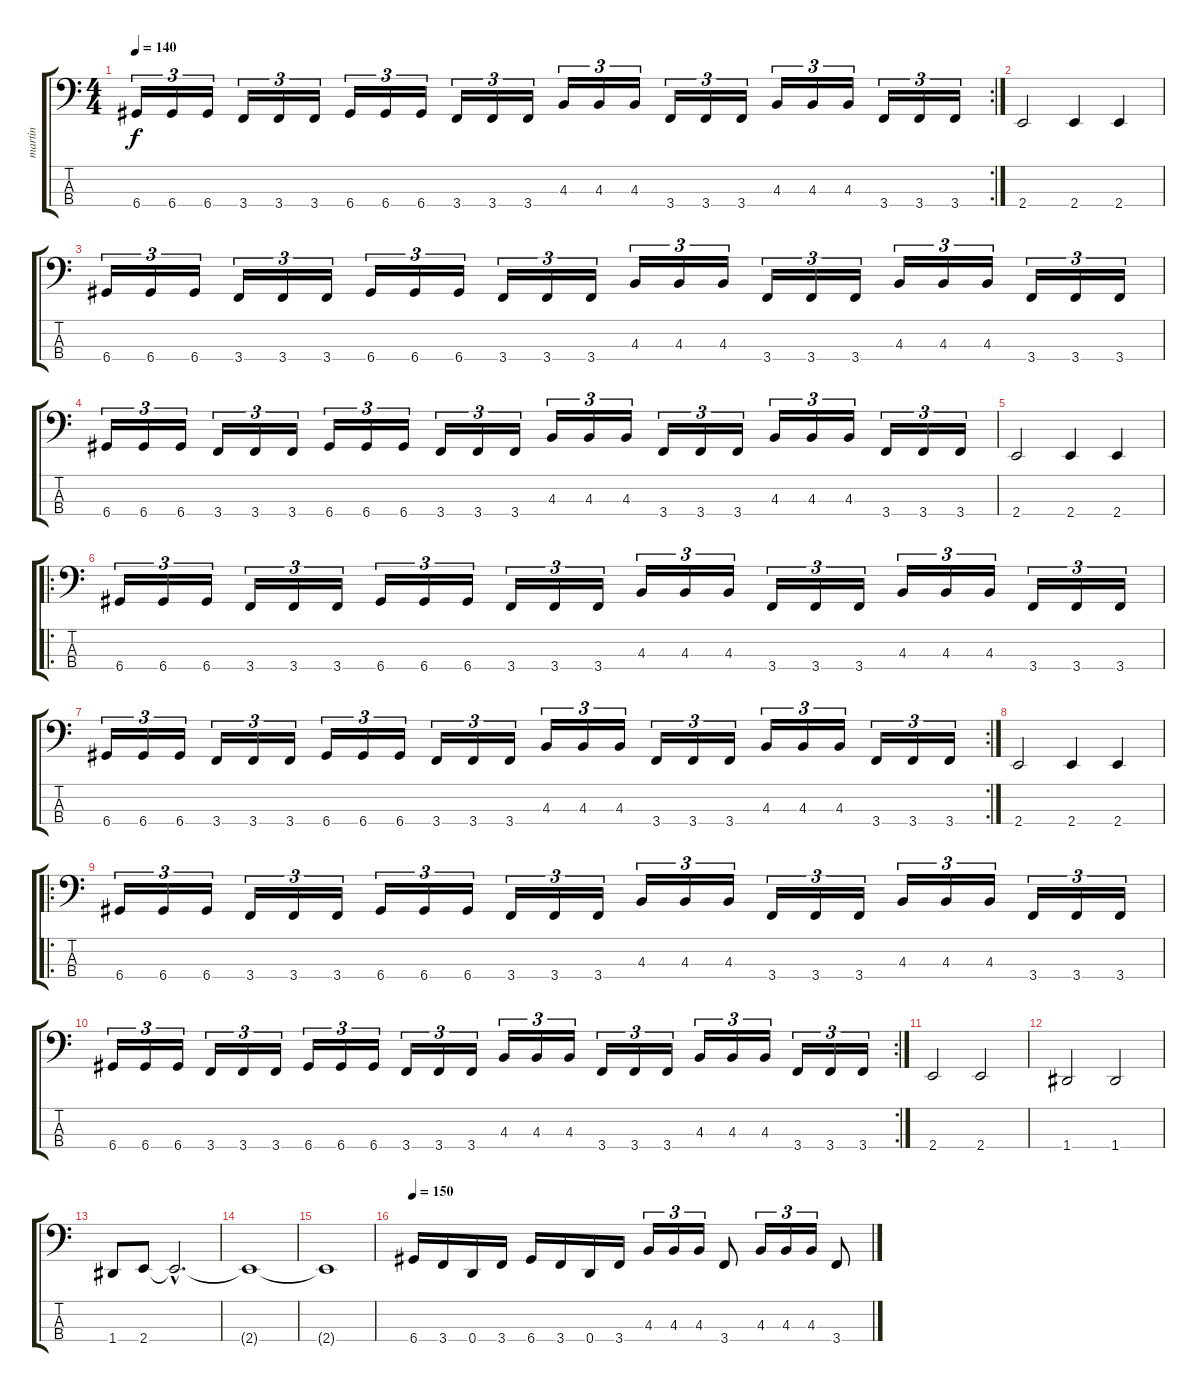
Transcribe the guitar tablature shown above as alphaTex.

\track ("martin" "martin") {instrument electricbasspick}
\staff {score tabs}
\tuning (F2 C2 G1 D1) {hide}
\rc 2
\ts (4 4)
\tempo 140
\clef f4
\ks c
6.4.16{tu (3 2) dy f} 6.4.16{tu (3 2)} 6.4.16{tu (3 2)} 3.4.16{tu (3 2)} 3.4.16{tu (3 2)} 3.4.16{tu (3 2)} 6.4.16{tu (3 2)} 6.4.16{tu (3 2)} 6.4.16{tu (3 2)} 3.4.16{tu (3 2)} 3.4.16{tu (3 2)} 3.4.16{tu (3 2)} 4.3.16{tu (3 2)} 4.3.16{tu (3 2)} 4.3.16{tu (3 2)} 3.4.16{tu (3 2)} 3.4.16{tu (3 2)} 3.4.16{tu (3 2)} 4.3.16{tu (3 2)} 4.3.16{tu (3 2)} 4.3.16{tu (3 2)} 3.4.16{tu (3 2)} 3.4.16{tu (3 2)} 3.4.16{tu (3 2)} |
2.4.2 2.4.4 2.4.4 |
6.4.16{tu (3 2)} 6.4.16{tu (3 2)} 6.4.16{tu (3 2)} 3.4.16{tu (3 2)} 3.4.16{tu (3 2)} 3.4.16{tu (3 2)} 6.4.16{tu (3 2)} 6.4.16{tu (3 2)} 6.4.16{tu (3 2)} 3.4.16{tu (3 2)} 3.4.16{tu (3 2)} 3.4.16{tu (3 2)} 4.3.16{tu (3 2)} 4.3.16{tu (3 2)} 4.3.16{tu (3 2)} 3.4.16{tu (3 2)} 3.4.16{tu (3 2)} 3.4.16{tu (3 2)} 4.3.16{tu (3 2)} 4.3.16{tu (3 2)} 4.3.16{tu (3 2)} 3.4.16{tu (3 2)} 3.4.16{tu (3 2)} 3.4.16{tu (3 2)} |
6.4.16{tu (3 2)} 6.4.16{tu (3 2)} 6.4.16{tu (3 2)} 3.4.16{tu (3 2)} 3.4.16{tu (3 2)} 3.4.16{tu (3 2)} 6.4.16{tu (3 2)} 6.4.16{tu (3 2)} 6.4.16{tu (3 2)} 3.4.16{tu (3 2)} 3.4.16{tu (3 2)} 3.4.16{tu (3 2)} 4.3.16{tu (3 2)} 4.3.16{tu (3 2)} 4.3.16{tu (3 2)} 3.4.16{tu (3 2)} 3.4.16{tu (3 2)} 3.4.16{tu (3 2)} 4.3.16{tu (3 2)} 4.3.16{tu (3 2)} 4.3.16{tu (3 2)} 3.4.16{tu (3 2)} 3.4.16{tu (3 2)} 3.4.16{tu (3 2)} |
2.4.2 2.4.4 2.4.4 |
\ro
6.4.16{tu (3 2)} 6.4.16{tu (3 2)} 6.4.16{tu (3 2)} 3.4.16{tu (3 2)} 3.4.16{tu (3 2)} 3.4.16{tu (3 2)} 6.4.16{tu (3 2)} 6.4.16{tu (3 2)} 6.4.16{tu (3 2)} 3.4.16{tu (3 2)} 3.4.16{tu (3 2)} 3.4.16{tu (3 2)} 4.3.16{tu (3 2)} 4.3.16{tu (3 2)} 4.3.16{tu (3 2)} 3.4.16{tu (3 2)} 3.4.16{tu (3 2)} 3.4.16{tu (3 2)} 4.3.16{tu (3 2)} 4.3.16{tu (3 2)} 4.3.16{tu (3 2)} 3.4.16{tu (3 2)} 3.4.16{tu (3 2)} 3.4.16{tu (3 2)} |
\rc 2
6.4.16{tu (3 2)} 6.4.16{tu (3 2)} 6.4.16{tu (3 2)} 3.4.16{tu (3 2)} 3.4.16{tu (3 2)} 3.4.16{tu (3 2)} 6.4.16{tu (3 2)} 6.4.16{tu (3 2)} 6.4.16{tu (3 2)} 3.4.16{tu (3 2)} 3.4.16{tu (3 2)} 3.4.16{tu (3 2)} 4.3.16{tu (3 2)} 4.3.16{tu (3 2)} 4.3.16{tu (3 2)} 3.4.16{tu (3 2)} 3.4.16{tu (3 2)} 3.4.16{tu (3 2)} 4.3.16{tu (3 2)} 4.3.16{tu (3 2)} 4.3.16{tu (3 2)} 3.4.16{tu (3 2)} 3.4.16{tu (3 2)} 3.4.16{tu (3 2)} |
2.4.2 2.4.4 2.4.4 |
\ro
6.4.16{tu (3 2)} 6.4.16{tu (3 2)} 6.4.16{tu (3 2)} 3.4.16{tu (3 2)} 3.4.16{tu (3 2)} 3.4.16{tu (3 2)} 6.4.16{tu (3 2)} 6.4.16{tu (3 2)} 6.4.16{tu (3 2)} 3.4.16{tu (3 2)} 3.4.16{tu (3 2)} 3.4.16{tu (3 2)} 4.3.16{tu (3 2)} 4.3.16{tu (3 2)} 4.3.16{tu (3 2)} 3.4.16{tu (3 2)} 3.4.16{tu (3 2)} 3.4.16{tu (3 2)} 4.3.16{tu (3 2)} 4.3.16{tu (3 2)} 4.3.16{tu (3 2)} 3.4.16{tu (3 2)} 3.4.16{tu (3 2)} 3.4.16{tu (3 2)} |
\rc 2
6.4.16{tu (3 2)} 6.4.16{tu (3 2)} 6.4.16{tu (3 2)} 3.4.16{tu (3 2)} 3.4.16{tu (3 2)} 3.4.16{tu (3 2)} 6.4.16{tu (3 2)} 6.4.16{tu (3 2)} 6.4.16{tu (3 2)} 3.4.16{tu (3 2)} 3.4.16{tu (3 2)} 3.4.16{tu (3 2)} 4.3.16{tu (3 2)} 4.3.16{tu (3 2)} 4.3.16{tu (3 2)} 3.4.16{tu (3 2)} 3.4.16{tu (3 2)} 3.4.16{tu (3 2)} 4.3.16{tu (3 2)} 4.3.16{tu (3 2)} 4.3.16{tu (3 2)} 3.4.16{tu (3 2)} 3.4.16{tu (3 2)} 3.4.16{tu (3 2)} |
\section ("" "")
2.4.2 2.4.2 |
1.4.2 1.4.2 |
1.4.8 2.4.8 2.4{hac t}.2{d} |
2.4{t}.1 |
2.4{t}.1 |
\section ("" "")
\tempo 150
6.4.16 3.4.16 0.4.16 3.4.16 6.4.16 3.4.16 0.4.16 3.4.16 4.3.16{tu (3 2)} 4.3.16{tu (3 2)} 4.3.16{tu (3 2)} 3.4.8 4.3.16{tu (3 2)} 4.3.16{tu (3 2)} 4.3.16{tu (3 2)} 3.4.8
